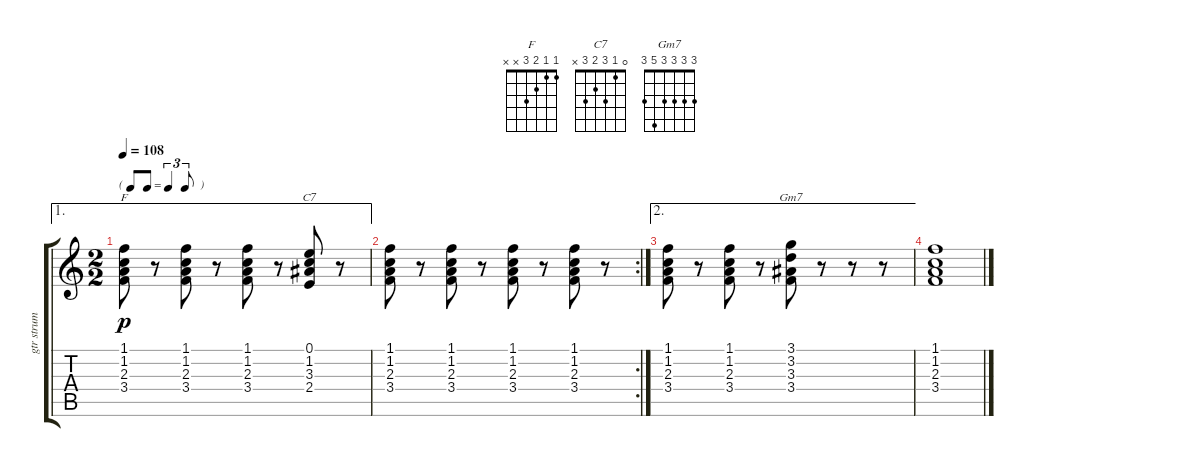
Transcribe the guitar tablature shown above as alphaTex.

\track ("gtr strum" "gtr strum") {instrument electricguitarjazz}
\staff {score tabs}
\tuning (E4 B3 G3 D3 A2 E2) {hide}
\chord ("F" 1 1 2 3 x x)
\chord ("C7" 0 1 3 2 3 x)
\chord ("Gm7" 3 3 3 3 5 3)
\ae 1
\ts (2 2)
\tf triplet8th
\tempo 108
\clef g2
\ks c
(1.1 1.2 2.3 3.4).8{ch "F" dy p} r.8 (1.1 1.2 2.3 3.4).8 r.8 (1.1 1.2 2.3 3.4).8 r.8 (0.1 1.2 3.3 2.4).8{ch "C7"} r.8 |
\rc 2
(1.1 1.2 2.3 3.4).8 r.8 (1.1 1.2 2.3 3.4).8 r.8 (1.1 1.2 2.3 3.4).8 r.8 (1.1 1.2 2.3 3.4).8 r.8 |
\ae 2
(1.1 1.2 2.3 3.4).8 r.8 (1.1 1.2 2.3 3.4).8 r.8 (3.1 3.2 3.3 3.4).8{ch "Gm7"} r.8 r.8 r.8 |
(1.1 1.2 2.3 3.4).1
